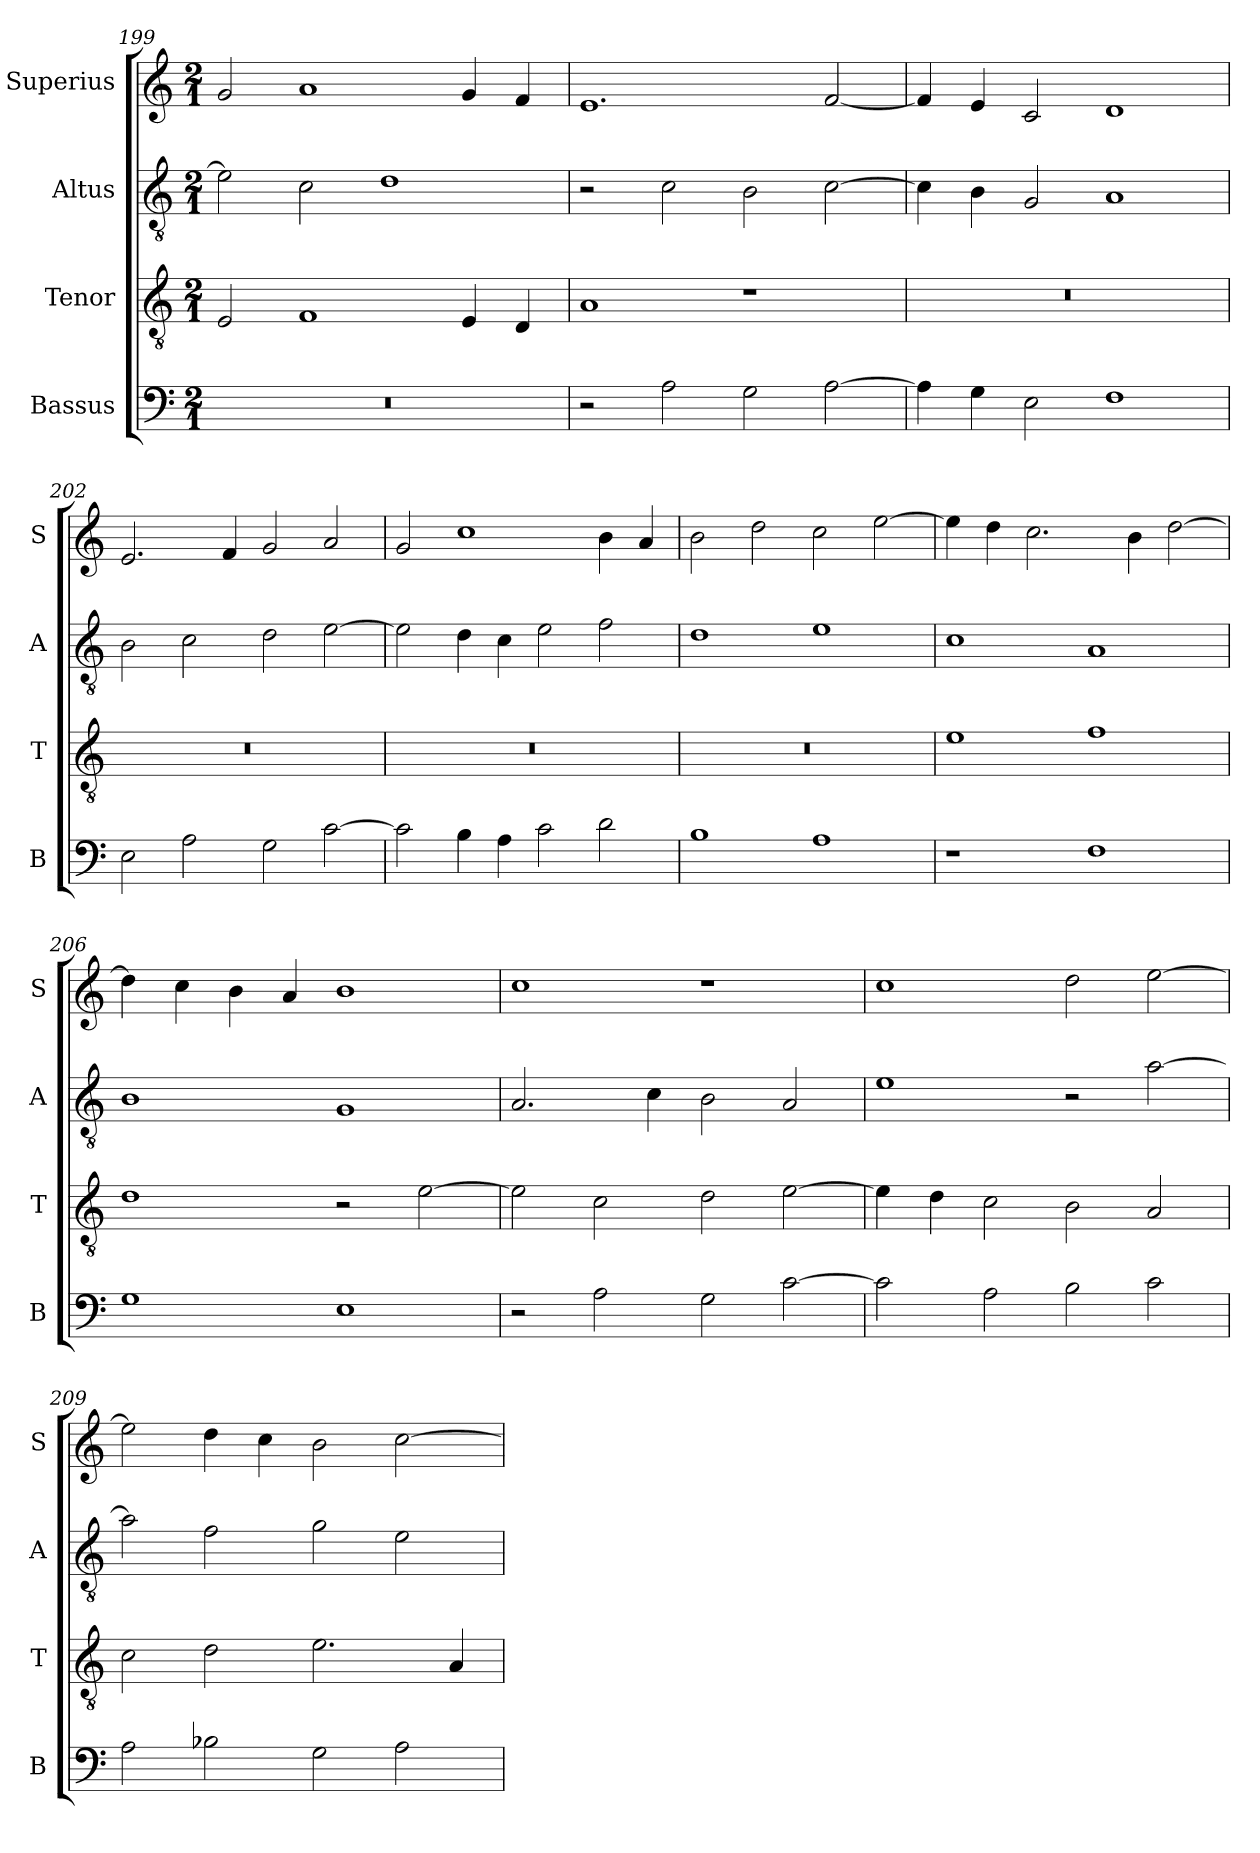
**kern	**kern	**kern	**kern
*part4	*part3	*part2	*part1
*staff4	*staff3	*staff2	*staff1
*I"Bassus	*I"Tenor	*I"Altus	*I"Superius
*I'B	*I'T	*I'A	*I'S
*clefF4	*clefGv2	*clefGv2	*clefG2
*k[]	*k[]	*k[]	*k[]
*M2/1	*M2/1	*M2/1	*M2/1
=199	=199	=199	=199
0r	2E/	2e\]	2g/
.	1F	2c\	1a
.	.	1d	.
.	4E/	.	4g/
.	4D/	.	4f/
=200	=200	=200	=200
2r	1A	2r	1.e
2A\	.	2c\	.
2G\	1r	2B\	.
[2A\	.	[2c\	[2f/
=201	=201	=201	=201
4A\]	0r	4c\]	4f/]
4G\	.	4B\	4e/
2E\	.	2G/	2c/
1F	.	1A	1d
=202	=202	=202	=202
2E\	0r	2B\	2.e/
2A\	.	2c\	.
.	.	.	4f/
2G\	.	2d\	2g/
[2c\	.	[2e\	2a/
=203	=203	=203	=203
2c\]	0r	2e\]	2g/
4B\	.	4d\	1cc
4A\	.	4c\	.
2c\	.	2e\	.
2d\	.	2f\	4b\
.	.	.	4a/
=204	=204	=204	=204
1B	0r	1d	2b\
.	.	.	2dd\
1A	.	1e	2cc\
.	.	.	[2ee\
=205	=205	=205	=205
1r	1e	1c	4ee\]
.	.	.	4dd\
.	.	.	2.cc\
1F	1f	1A	.
.	.	.	4b\
.	.	.	[2dd\
=206	=206	=206	=206
1G	1d	1B	4dd\]
.	.	.	4cc\
.	.	.	4b\
.	.	.	4a/
1E	2r	1G	1b
.	[2e\	.	.
=207	=207	=207	=207
2r	2e\]	2.A/	1cc
2A\	2c\	.	.
.	.	4c\	.
2G\	2d\	2B\	1r
[2c\	[2e\	2A/	.
=208	=208	=208	=208
2c\]	4e\]	1e	1cc
.	4d\	.	.
2A\	2c\	.	.
2B\	2B\	2r	2dd\
2c\	2A/	[2a\	[2ee\
=209	=209	=209	=209
2A\	2c\	2a\]	2ee\]
2B-X\	2d\	2f\	4dd\
.	.	.	4cc\
2G\	2.e\	2g\	2b\
2A\	.	2e\	[2cc\
.	4A/	.	.
=	=	=	=
*-	*-	*-	*-
